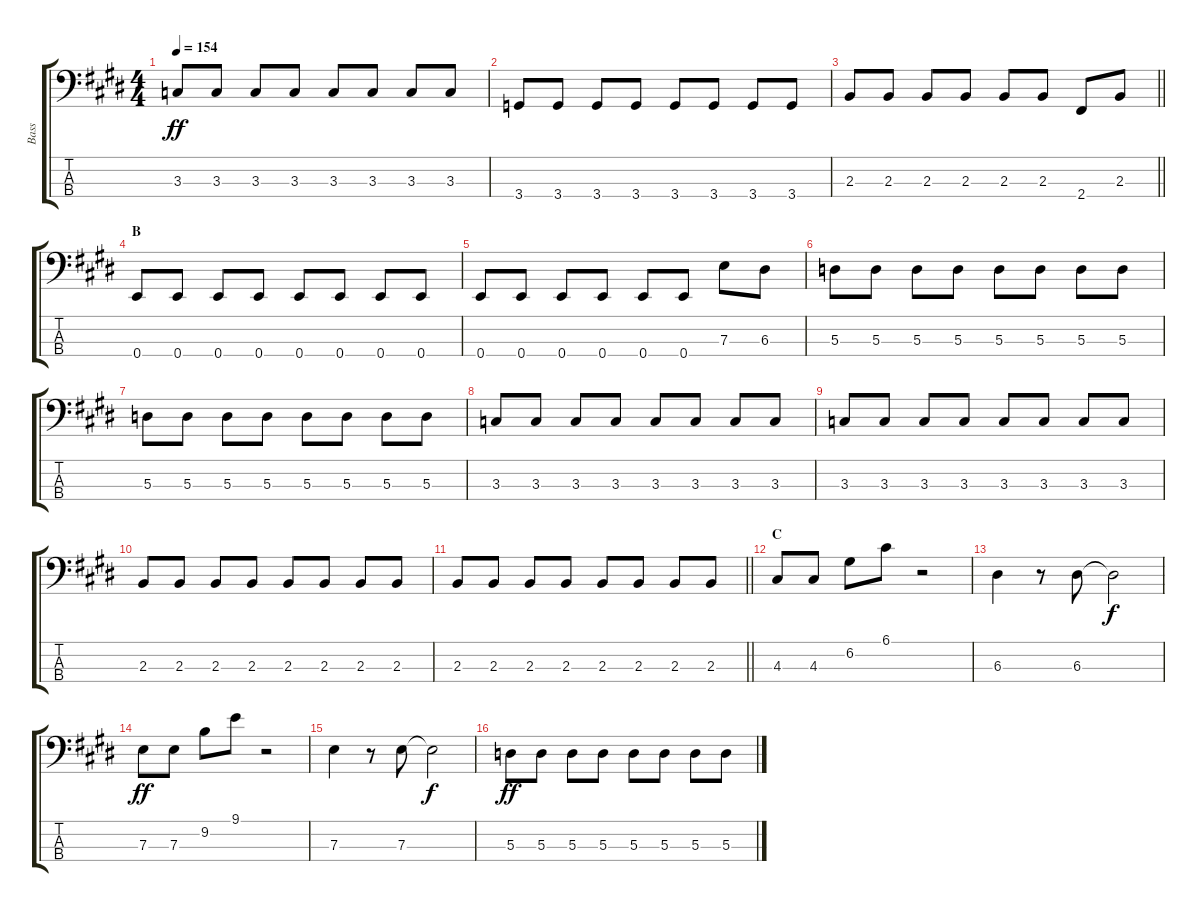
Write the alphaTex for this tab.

\track ("Bass" "Bass") {instrument electricbasspick}
\staff {score tabs}
\tuning (G2 D2 A1 E1) {hide}
\ts (4 4)
\tempo 154
\clef f4
\ks e
3.3.8{dy ff} 3.3.8 3.3.8 3.3.8 3.3.8 3.3.8 3.3.8 3.3.8 |
3.4.8 3.4.8 3.4.8 3.4.8 3.4.8 3.4.8 3.4.8 3.4.8 |
\barLineRight lightlight
2.3.8 2.3.8 2.3.8 2.3.8 2.3.8 2.3.8 2.4.8 2.3.8 |
\section ("" "B")
0.4.8 0.4.8 0.4.8 0.4.8 0.4.8 0.4.8 0.4.8 0.4.8 |
0.4.8 0.4.8 0.4.8 0.4.8 0.4.8 0.4.8 7.3.8 6.3.8 |
5.3.8 5.3.8 5.3.8 5.3.8 5.3.8 5.3.8 5.3.8 5.3.8 |
5.3.8 5.3.8 5.3.8 5.3.8 5.3.8 5.3.8 5.3.8 5.3.8 |
3.3.8 3.3.8 3.3.8 3.3.8 3.3.8 3.3.8 3.3.8 3.3.8 |
3.3.8 3.3.8 3.3.8 3.3.8 3.3.8 3.3.8 3.3.8 3.3.8 |
2.3.8 2.3.8 2.3.8 2.3.8 2.3.8 2.3.8 2.3.8 2.3.8 |
\barLineRight lightlight
2.3.8 2.3.8 2.3.8 2.3.8 2.3.8 2.3.8 2.3.8 2.3.8 |
\section ("" "C")
4.3.8 4.3.8 6.2.8 6.1.8 r.2 |
6.3.4 r.8 6.3.8 6.3{t}.2{dy f} |
7.3.8{dy ff} 7.3.8 9.2.8 9.1.8 r.2 |
7.3.4 r.8 7.3.8 7.3{t}.2{dy f} |
5.3.8{dy ff} 5.3.8 5.3.8 5.3.8 5.3.8 5.3.8 5.3.8 5.3.8
